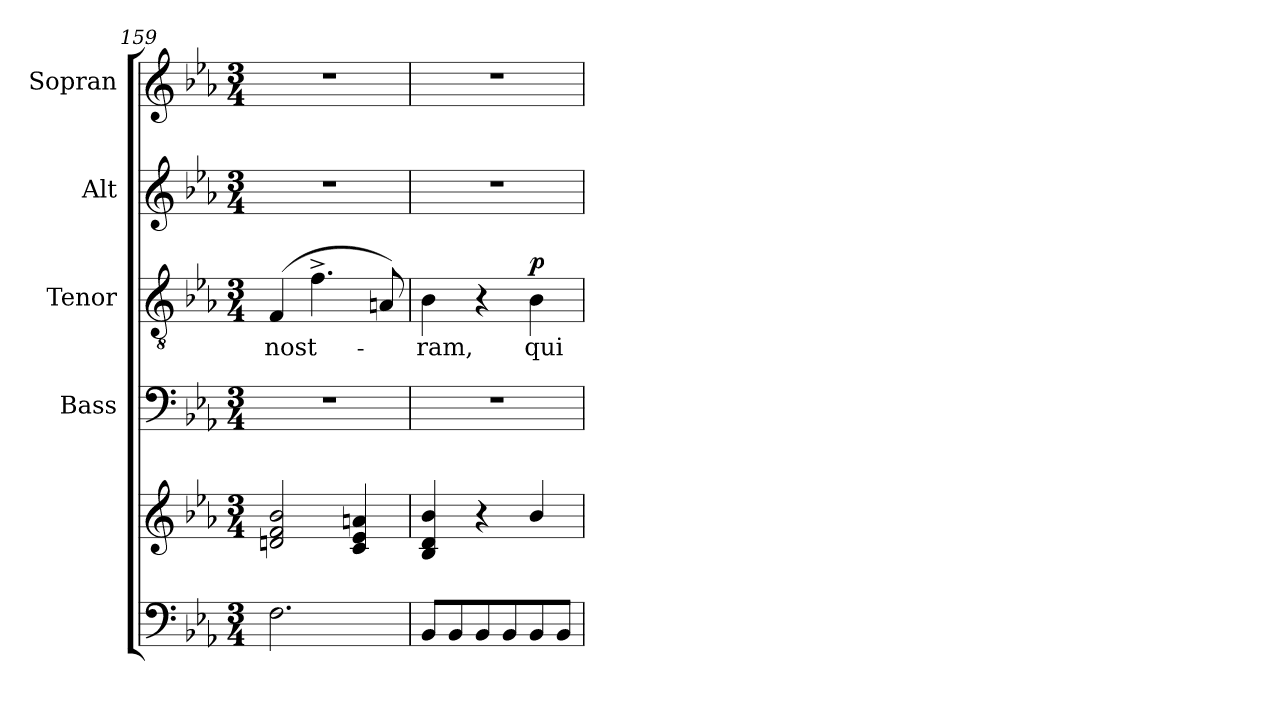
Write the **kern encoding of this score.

**kern	**kern	**kern	**kern	**text	**dynam	**kern	**kern
*part5	*part5	*part4	*part3	*part3	*part3	*part2	*part1
*staff6	*staff5	*staff4	*staff3	*staff3	*staff3	*staff2	*staff1
*	*	*I"Bass	*I"Tenor	*	*	*I"Alt	*I"Sopran
*	*	*I'B.	*I'T.	*	*	*I'A.	*I'S.
*clefF4	*clefG2	*clefF4	*clefGv2	*	*	*clefG2	*clefG2
*k[b-e-a-]	*k[b-e-a-]	*k[b-e-a-]	*k[b-e-a-]	*	*	*k[b-e-a-]	*k[b-e-a-]
*E-:	*E-:	*E-:	*E-:	*	*	*E-:	*E-:
*M3/4	*M3/4	*M3/4	*M3/4	*	*	*M3/4	*M3/4
=159	=159	=159	=159	=159	=159	=159	=159
!	!	!	!	!LO:LY:b	!	!	!
2.F\	2dn/ 2f/ 2b-/	2.r	(4F/	nost-	.	2.r	2.r
.	.	.	4.f^>\	.	.	.	.
.	4c/ 4e-/ 4an/	.	.	.	.	.	.
.	.	.	8An/)	.	.	.	.
=160	=160	=160	=160	=160	=160	=160	=160
!	!	!	!	!LO:LY:b	!	!	!
8BB-/L	4B-/ 4d/ 4b-/	2.r	4B-\	-ram,	.	2.r	2.r
8BB-/	.	.	.	.	.	.	.
8BB-/	4r	.	4r	.	.	.	.
8BB-/	.	.	.	.	.	.	.
!	!	!	!	!LO:LY:b	!LO:DY:a	!	!
8BB-/	4b-/	.	4B-\	qui	p	.	.
8BB-/J	.	.	.	.	.	.	.
=	=	=	=	=	=	=	=
*-	*-	*-	*-	*-	*-	*-	*-
